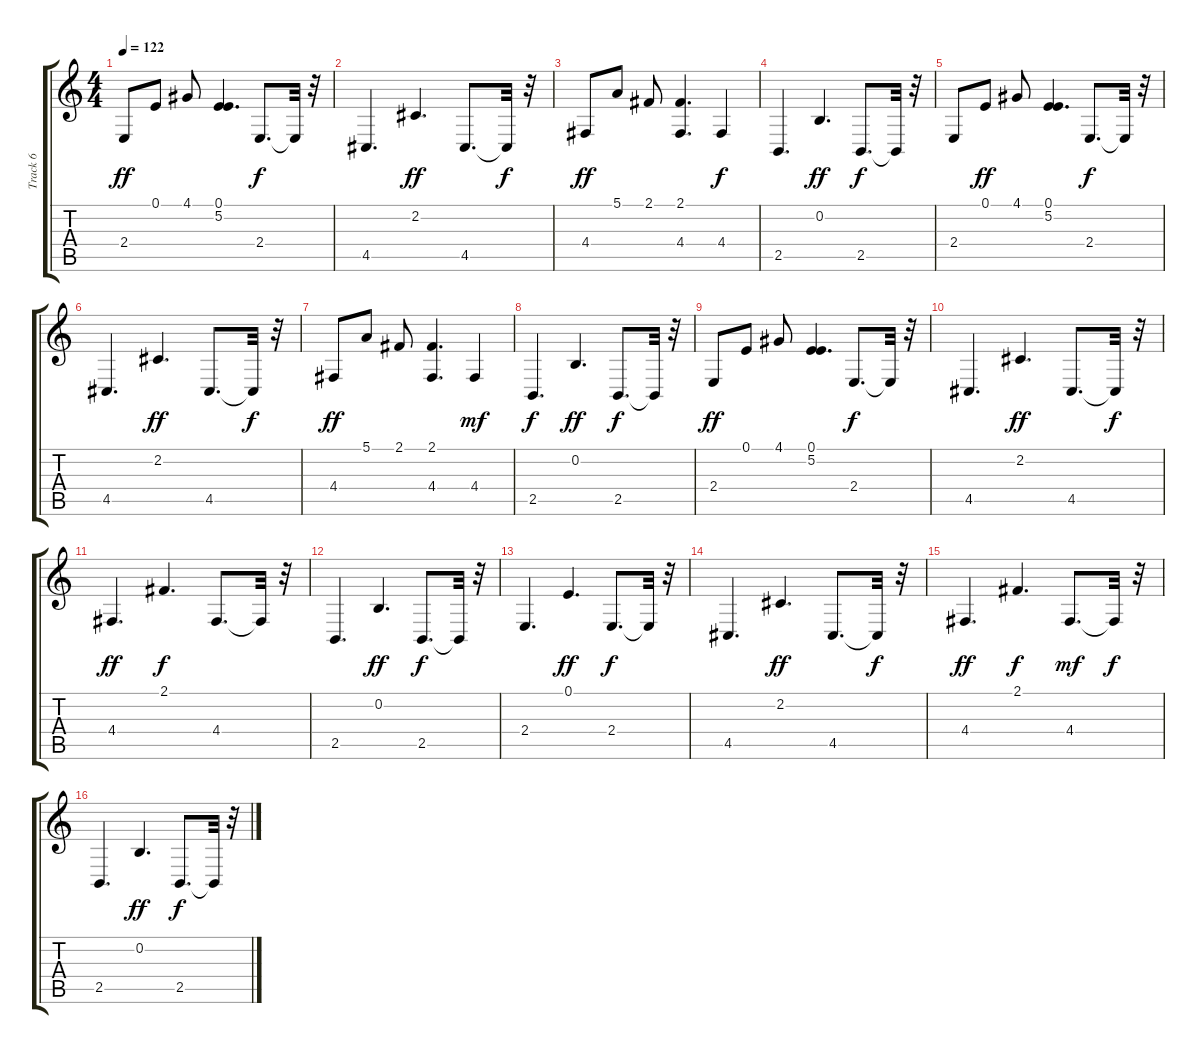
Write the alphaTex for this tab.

\track ("Track 6" "Track 6") {instrument electricpiano1}
\staff {score tabs}
\tuning (E4 B3 G3 D3 A2 E2) {hide}
\ts (4 4)
\tempo 122
\clef g2
\ks c
2.4.8{dy ff} 0.1.8 4.1.8 (0.1 5.2).4{d} 2.4.8{d dy f} 2.4{t}.32 r.32 |
4.5.4{d} 2.2.4{d dy ff} 4.5.8{d} 4.5{t}.32{dy f} r.32 |
4.4.8{dy ff} 5.1.8 2.1.8 (2.1 4.4).4{d} 4.4.4{dy f} |
2.5.4{d} 0.2.4{d dy ff} 2.5.8{d dy f} 2.5{t}.32 r.32 |
2.4.8 0.1.8{dy ff} 4.1.8 (0.1 5.2).4{d} 2.4.8{d dy f} 2.4{t}.32 r.32 |
4.5.4{d} 2.2.4{d dy ff} 4.5.8{d} 4.5{t}.32{dy f} r.32 |
4.4.8{dy ff} 5.1.8 2.1.8 (2.1 4.4).4{d} 4.4.4{dy mf} |
2.5.4{d dy f} 0.2.4{d dy ff} 2.5.8{d dy f} 2.5{t}.32 r.32 |
2.4.8{dy ff} 0.1.8 4.1.8 (0.1 5.2).4{d} 2.4.8{d dy f} 2.4{t}.32 r.32 |
4.5.4{d} 2.2.4{d dy ff} 4.5.8{d} 4.5{t}.32{dy f} r.32 |
4.4.4{d dy ff} 2.1.4{d dy f} 4.4.8{d} 4.4{t}.32 r.32 |
2.5.4{d} 0.2.4{d dy ff} 2.5.8{d dy f} 2.5{t}.32 r.32 |
2.4.4{d} 0.1.4{d dy ff} 2.4.8{d dy f} 2.4{t}.32 r.32 |
4.5.4{d} 2.2.4{d dy ff} 4.5.8{d} 4.5{t}.32{dy f} r.32 |
4.4.4{d dy ff} 2.1.4{d dy f} 4.4.8{d dy mf} 4.4{t}.32{dy f} r.32 |
2.5.4{d} 0.2.4{d dy ff} 2.5.8{d dy f} 2.5{t}.32 r.32
